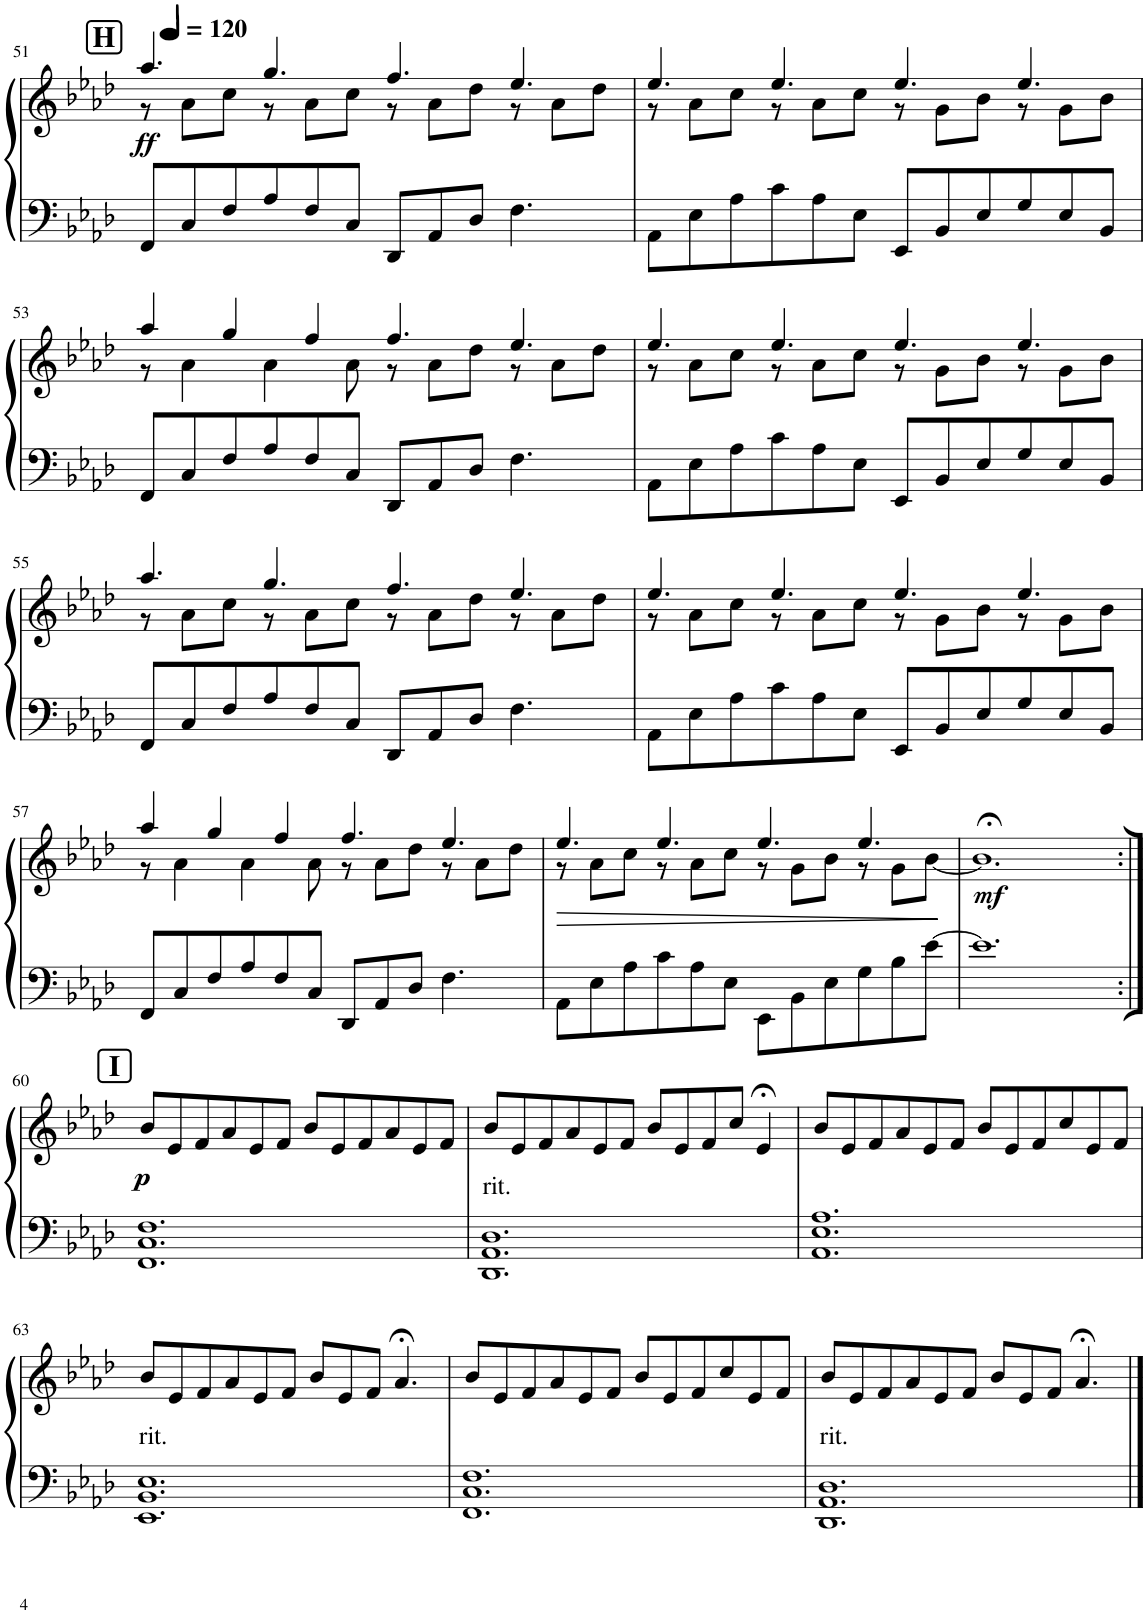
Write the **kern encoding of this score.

**kern	**kern	**dynam
*part1	*part1	*part1
*staff2	*staff1	*staff1/2
*I"Piano	*	*
*I'Pno.	*	*
!!LO:PB:g=z
*clefF4	*clefG2	*
*k[b-e-a-d-]	*k[b-e-a-d-]	*
*M6/4	*M6/4	*
*MM120	*MM120	*
!!LO:REH:place=s1:a:B:cj:fs=14:t=H
=51	=51	=51
*	*^	*
!	!	!	!LO:DY:b
8FF/L	4.aa-/	8r	ff
8C/	.	8a-\L	.
8F/	.	8cc\J	.
8A-/	4.gg/	8r	.
8F/	.	8a-\L	.
8C/J	.	8cc\J	.
8DD-/L	4.ff/	8r	.
8AA-/	.	8a-\L	.
8D-/J	.	8dd-\J	.
4.F\	4.ee-/	8r	.
.	.	8a-\L	.
.	.	8dd-\J	.
=52	=52	=52	=52
8AA-\L	4.ee-/	8r	.
8E-\	.	8a-\L	.
8A-\	.	8cc\J	.
8c\	4.ee-/	8r	.
8A-\	.	8a-\L	.
8E-\J	.	8cc\J	.
8EE-/L	4.ee-/	8r	.
8BB-/	.	8g\L	.
8E-/	.	8b-\J	.
8G/	4.ee-/	8r	.
8E-/	.	8g\L	.
8BB-/J	.	8b-\J	.
!!LO:LB:g=z	!!
=53	=53	=53	=53
8FF/L	4aa-/	8r	.
8C/	.	4a-\	.
8F/	4gg/	.	.
8A-/	.	4a-\	.
8F/	4ff/	.	.
8C/J	.	8a-\	.
8DD-/L	4.ff/	8r	.
8AA-/	.	8a-\L	.
8D-/J	.	8dd-\J	.
4.F\	4.ee-/	8r	.
.	.	8a-\L	.
.	.	8dd-\J	.
=54	=54	=54	=54
8AA-\L	4.ee-/	8r	.
8E-\	.	8a-\L	.
8A-\	.	8cc\J	.
8c\	4.ee-/	8r	.
8A-\	.	8a-\L	.
8E-\J	.	8cc\J	.
8EE-/L	4.ee-/	8r	.
8BB-/	.	8g\L	.
8E-/	.	8b-\J	.
8G/	4.ee-/	8r	.
8E-/	.	8g\L	.
8BB-/J	.	8b-\J	.
!!LO:LB:g=z	!!
=55	=55	=55	=55
8FF/L	4.aa-/	8r	.
8C/	.	8a-\L	.
8F/	.	8cc\J	.
8A-/	4.gg/	8r	.
8F/	.	8a-\L	.
8C/J	.	8cc\J	.
8DD-/L	4.ff/	8r	.
8AA-/	.	8a-\L	.
8D-/J	.	8dd-\J	.
4.F\	4.ee-/	8r	.
.	.	8a-\L	.
.	.	8dd-\J	.
=56	=56	=56	=56
8AA-\L	4.ee-/	8r	.
8E-\	.	8a-\L	.
8A-\	.	8cc\J	.
8c\	4.ee-/	8r	.
8A-\	.	8a-\L	.
8E-\J	.	8cc\J	.
8EE-/L	4.ee-/	8r	.
8BB-/	.	8g\L	.
8E-/	.	8b-\J	.
8G/	4.ee-/	8r	.
8E-/	.	8g\L	.
8BB-/J	.	8b-\J	.
!!LO:LB:g=z	!!
=57	=57	=57	=57
8FF/L	4aa-/	8r	.
8C/	.	4a-\	.
8F/	4gg/	.	.
8A-/	.	4a-\	.
8F/	4ff/	.	.
8C/J	.	8a-\	.
8DD-/L	4.ff/	8r	.
8AA-/	.	8a-\L	.
8D-/J	.	8dd-\J	.
4.F\	4.ee-/	8r	.
.	.	8a-\L	.
.	.	8dd-\J	.
=58	=58	=58	=58
!	!	!	!LO:HP:b
8AA-\L	4.ee-/	8r	>
8E-\	.	8a-\L	.
8A-\	.	8cc\J	.
8c\	4.ee-/	8r	.
8A-\	.	8a-\L	.
8E-\J	.	8cc\J	.
8EE-\L	4.ee-/	8r	.
8BB-\	.	8g\L	.
8E-\	.	8b-\J	.
8G\	4.ee-/	8r	.
8B-\	.	8g\L	.
[8e-\J	.	[8b-\J	.
*	*v	*v	*
.	.	]
=59	=59	=59
*	*^	*
!	!	!	!LO:DY:b
1.e-]	1.ryy	1.b-;<]	mf
!!LO:LB:g=z
!!LO:REH:place=s1:a:B:cj:fs=14:t=I
=60:|!	=60:|!	=60:|!	=60:|!
!	!	!	!LO:DY:b
*	*v	*v	*
1.FF 1.C 1.F	8b-/L	p
.	8e-/	.
.	8f/	.
.	8a-/	.
.	8e-/	.
.	8f/J	.
.	8b-/L	.
.	8e-/	.
.	8f/	.
.	8a-/	.
.	8e-/	.
.	8f/J	.
=61	=61	=61
!	!LO:TX:b:t=rit.	!
1.DD- 1.AA- 1.D-	8b-/L	.
.	8e-/	.
.	8f/	.
.	8a-/	.
.	8e-/	.
.	8f/J	.
.	8b-/L	.
.	8e-/	.
.	8f/	.
.	8cc/J	.
.	4e-;</	.
=62	=62	=62
1.AA- 1.E- 1.A-	8b-/L	.
.	8e-/	.
.	8f/	.
.	8a-/	.
.	8e-/	.
.	8f/J	.
.	8b-/L	.
.	8e-/	.
.	8f/	.
.	8cc/	.
.	8e-/	.
.	8f/J	.
!!LO:LB:g=z
=63	=63	=63
!	!LO:TX:b:t=rit.	!
1.EE- 1.BB- 1.E-	8b-/L	.
.	8e-/	.
.	8f/	.
.	8a-/	.
.	8e-/	.
.	8f/J	.
.	8b-/L	.
.	8e-/	.
.	8f/J	.
.	4.a-;</	.
=64	=64	=64
1.FF 1.C 1.F	8b-/L	.
.	8e-/	.
.	8f/	.
.	8a-/	.
.	8e-/	.
.	8f/J	.
.	8b-/L	.
.	8e-/	.
.	8f/	.
.	8cc/	.
.	8e-/	.
.	8f/J	.
=65	=65	=65
!	!LO:TX:b:t=rit.	!
1.DD- 1.AA- 1.D-	8b-/L	.
.	8e-/	.
.	8f/	.
.	8a-/	.
.	8e-/	.
.	8f/J	.
.	8b-/L	.
.	8e-/	.
.	8f/J	.
.	4.a-;</	.
==	==	==
*-	*-	*-
